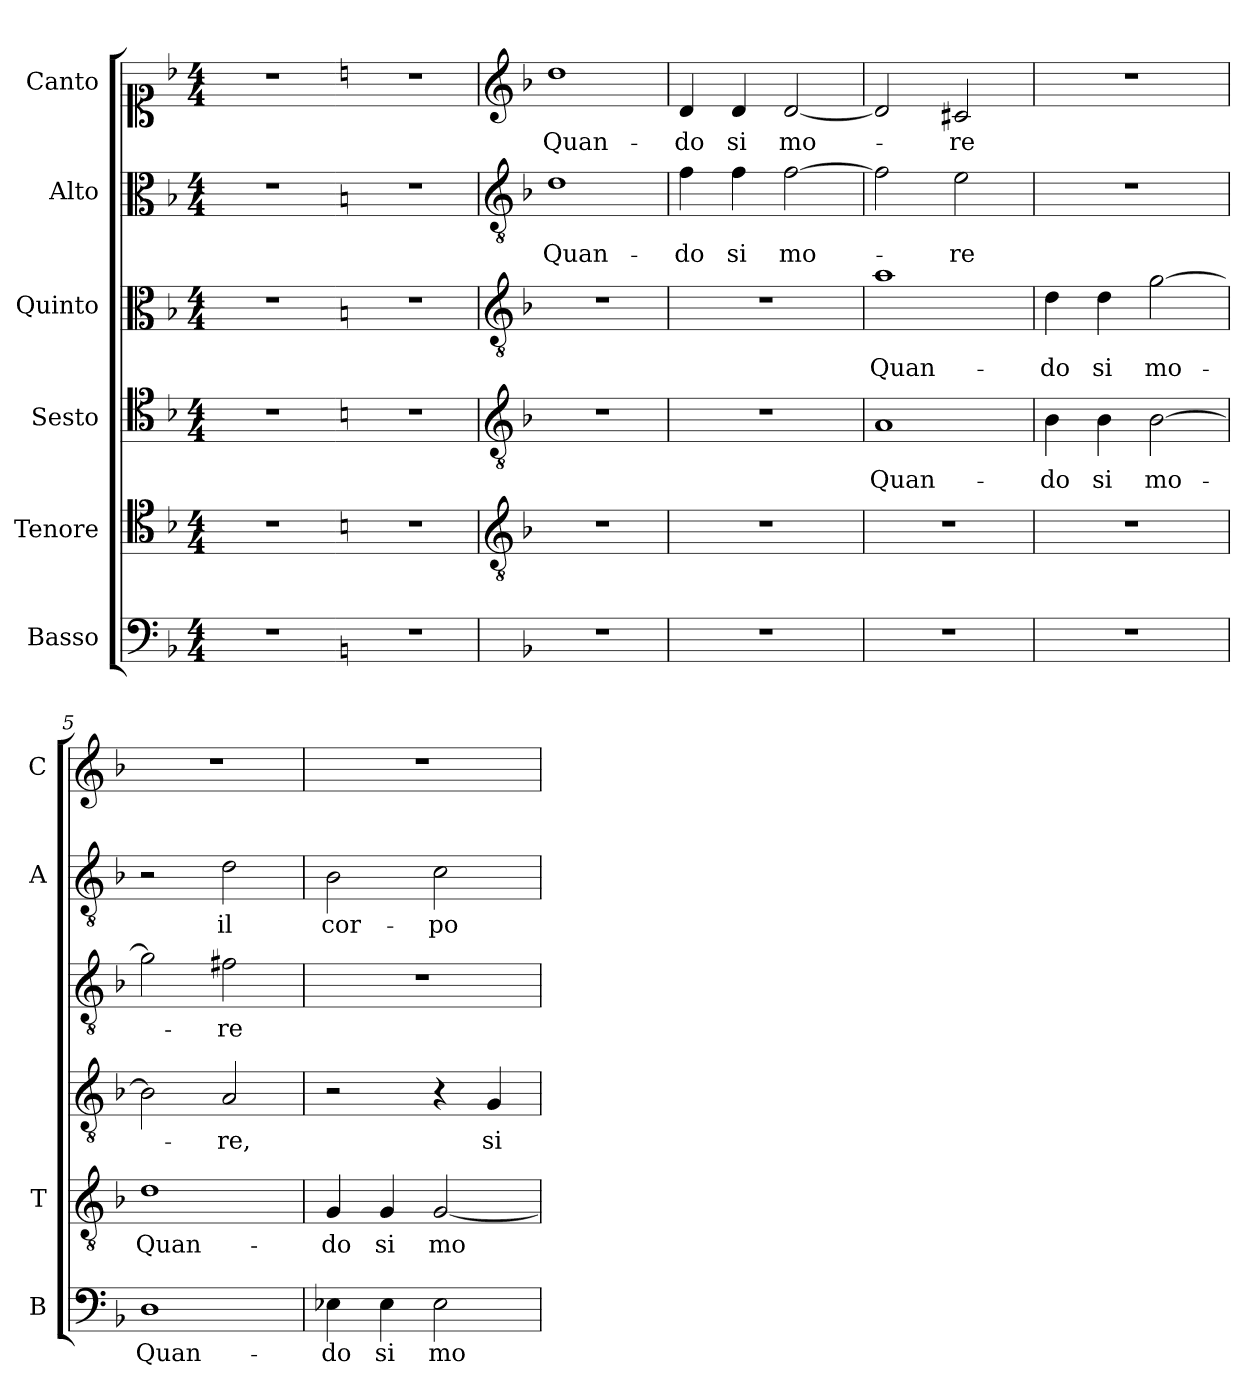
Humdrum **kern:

**kern	**text	**kern	**text	**kern	**text	**kern	**text	**kern	**text	**kern	**text
*part6	*part6	*part5	*part5	*part4	*part4	*part3	*part3	*part2	*part2	*part1	*part1
*staff6	*staff6	*staff5	*staff5	*staff4	*staff4	*staff3	*staff3	*staff2	*staff2	*staff1	*staff1
*I"Basso	*	*I"Tenore	*	*I"Sesto	*	*I"Quinto	*	*I"Alto	*	*I"Canto	*
*I'B	*	*I'T	*	*	*	*	*	*I'A	*	*I'C	*
*clefF4	*	*clefC4	*	*clefC4	*	*clefC3	*	*clefC3	*	*clefC1	*
*k[b-]	*	*k[b-]	*	*k[b-]	*	*k[b-]	*	*k[b-]	*	*k[b-]	*
*F:	*	*F:	*	*F:	*	*F:	*	*F:	*	*F:	*
*M4/4	*	*M4/4	*	*M4/4	*	*M4/4	*	*M4/4	*	*M4/4	*
=	=	=	=	=	=	=	=	=	=	=	=
1r	.	1r	.	1r	.	1r	.	1r	.	1r	.
=1X-	=1X-	=1X-	=1X-	=1X-	=1X-	=1X-	=1X-	=1X-	=1X-	=1X-	=1X-
*k[]	*	*k[]	*	*k[]	*	*k[]	*	*k[]	*	*k[]	*
*C:	*	*C:	*	*C:	*	*C:	*	*C:	*	*C:	*
1r	.	1r	.	1r	.	1r	.	1r	.	1r	.
=1	=1	=1	=1	=1	=1	=1	=1	=1	=1	=1	=1
*	*	*clefGv2	*	*clefGv2	*	*clefGv2	*	*clefGv2	*	*clefG2	*
*k[b-]	*	*k[b-]	*	*k[b-]	*	*k[b-]	*	*k[b-]	*	*k[b-]	*
*F:	*	*F:	*	*F:	*	*F:	*	*F:	*	*F:	*
!	!	!	!	!	!	!	!	!	!LO:LY:b	!	!
!	!	!	!	!	!	!	!	!	!	!	!LO:LY:b
1r	.	1r	.	1r	.	1r	.	1d	Quan-	1dd	Quan-
=2	=2	=2	=2	=2	=2	=2	=2	=2	=2	=2	=2
!	!	!	!	!	!	!	!	!	!LO:LY:b	!	!
!	!	!	!	!	!	!	!	!	!	!	!LO:LY:b
1r	.	1r	.	1r	.	1r	.	4f\	-do	4d/	-do
!	!	!	!	!	!	!	!	!	!LO:LY:b	!	!
!	!	!	!	!	!	!	!	!	!	!	!LO:LY:b
.	.	.	.	.	.	.	.	4f\	si	4d/	si
!	!	!	!	!	!	!	!	!	!LO:LY:b	!	!
!	!	!	!	!	!	!	!	!	!	!	!LO:LY:b
.	.	.	.	.	.	.	.	[2f\	mo-	[2d/	mo-
=3	=3	=3	=3	=3	=3	=3	=3	=3	=3	=3	=3
!	!	!	!	!	!LO:LY:b	!	!	!	!	!	!
!	!	!	!	!	!	!	!LO:LY:b	!	!	!	!
1r	.	1r	.	1A	Quan-	1a	Quan-	2f\]	.	2d/]	.
!	!	!	!	!	!	!	!	!	!LO:LY:b	!	!
!	!	!	!	!	!	!	!	!	!	!	!LO:LY:b
.	.	.	.	.	.	.	.	2e\	-re	2c#X/	-re
=4	=4	=4	=4	=4	=4	=4	=4	=4	=4	=4	=4
!	!	!	!	!	!LO:LY:b	!	!	!	!	!	!
!	!	!	!	!	!	!	!LO:LY:b	!	!	!	!
1r	.	1r	.	4B-\	-do	4d\	-do	1r	.	1r	.
!	!	!	!	!	!LO:LY:b	!	!	!	!	!	!
!	!	!	!	!	!	!	!LO:LY:b	!	!	!	!
.	.	.	.	4B-\	si	4d\	si	.	.	.	.
!	!	!	!	!	!LO:LY:b	!	!	!	!	!	!
!	!	!	!	!	!	!	!LO:LY:b	!	!	!	!
.	.	.	.	[2B-\	mo-	[2g\	mo-	.	.	.	.
=5	=5	=5	=5	=5	=5	=5	=5	=5	=5	=5	=5
!	!LO:LY:b	!	!	!	!	!	!	!	!	!	!
!	!	!	!LO:LY:b	!	!	!	!	!	!	!	!
1D	Quan-	1d	Quan-	2B-\]	.	2g\]	.	2r	.	1r	.
!	!	!	!	!	!LO:LY:b	!	!	!	!	!	!
!	!	!	!	!	!	!	!LO:LY:b	!	!	!	!
!	!	!	!	!	!	!	!	!	!LO:LY:b	!	!
.	.	.	.	2A/	-re,	2f#X\	-re	2d\	il	.	.
=6	=6	=6	=6	=6	=6	=6	=6	=6	=6	=6	=6
!	!LO:LY:b	!	!	!	!	!	!	!	!	!	!
!	!	!	!LO:LY:b	!	!	!	!	!	!	!	!
!	!	!	!	!	!	!	!	!	!LO:LY:b	!	!
4E-X\	-do	4G/	-do	2r	.	1r	.	2B-\	cor-	1r	.
!	!LO:LY:b	!	!	!	!	!	!	!	!	!	!
!	!	!	!LO:LY:b	!	!	!	!	!	!	!	!
4E-\	si	4G/	si	.	.	.	.	.	.	.	.
!	!LO:LY:b	!	!	!	!	!	!	!	!	!	!
!	!	!	!LO:LY:b	!	!	!	!	!	!	!	!
!	!	!	!	!	!	!	!	!	!LO:LY:b	!	!
2E-\	mo-	[2G/	mo-	4r	.	.	.	2c\	-po	.	.
!	!	!	!	!	!LO:LY:b	!	!	!	!	!	!
.	.	.	.	4G/	si	.	.	.	.	.	.
=	=	=	=	=	=	=	=	=	=	=	=
*-	*-	*-	*-	*-	*-	*-	*-	*-	*-	*-	*-
